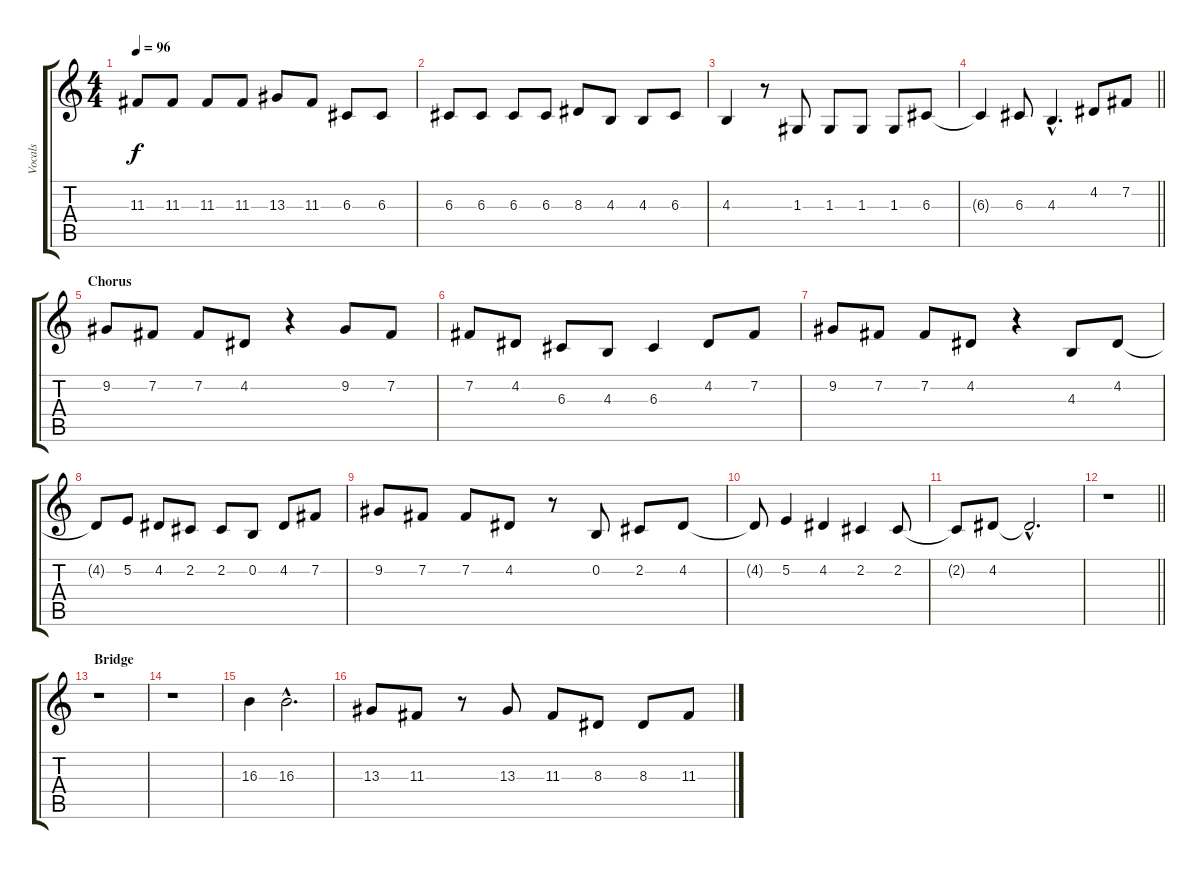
\track ("Vocals" "Vocals") {instrument tenorsax}
\staff {score tabs}
\tuning (E4 B3 G3 D3 A2 E2) {hide}
\ts (4 4)
\tempo 96
\clef g2
\ks c
11.3.8{dy f} 11.3.8 11.3.8 11.3.8 13.3.8 11.3.8 6.3.8 6.3.8 |
6.3.8 6.3.8 6.3.8 6.3.8 8.3.8 4.3.8 4.3.8 6.3.8 |
4.3.4 r.8 1.3.8{balance 2} 1.3.8 1.3.8 1.3.8 6.3.8 |
\barLineRight lightlight
6.3{t}.4 6.3.8 4.3{hac}.4{d} 4.2.8 7.2.8 |
\section ("" "Chorus")
9.2.8 7.2.8 7.2.8 4.2.8 r.4 9.2.8 7.2.8 |
7.2.8 4.2.8 6.3.8 4.3.8 6.3.4 4.2.8 7.2.8 |
9.2.8 7.2.8 7.2.8 4.2.8 r.4 4.3.8 4.2.8 |
4.2{t}.8 5.2.8 4.2.8 2.2.8 2.2.8 0.2.8 4.2.8 7.2.8 |
9.2.8 7.2.8 7.2.8 4.2.8 r.8 0.2.8 2.2.8 4.2.8 |
4.2{t}.8 5.2.4 4.2.4 2.2.4 2.2.8 |
2.2{t}.8 4.2.8 4.2{hac t}.2{d} |
\barLineRight lightlight
r.1 |
\section ("" "Bridge")
r.1 |
r.1 |
16.3.4{balance 8} 16.3{hac}.2{d} |
13.3.8 11.3.8 r.8 13.3.8 11.3.8 8.3.8 8.3.8 11.3.8
